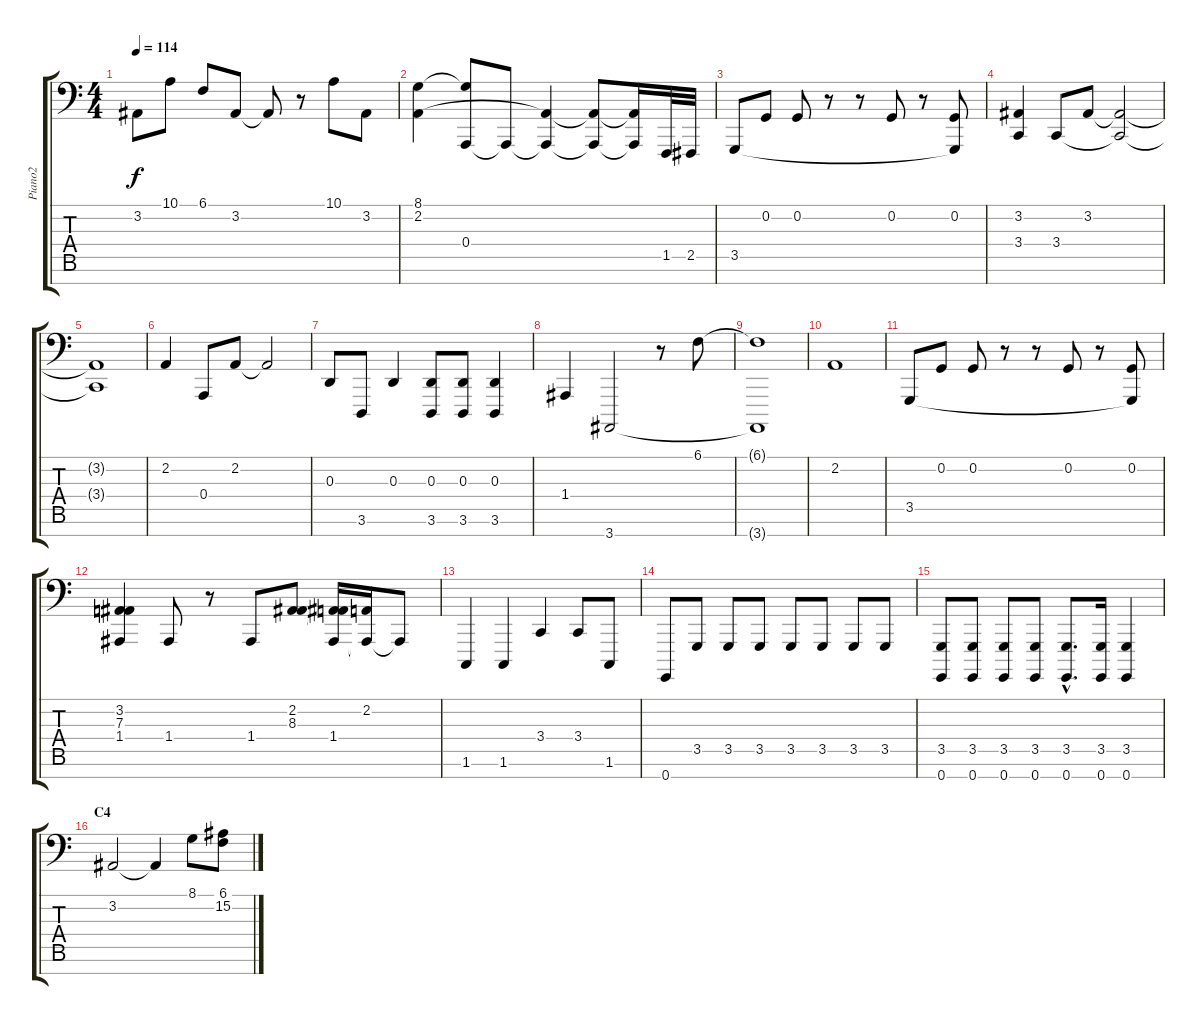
\track ("Piano2" "Piano2") {instrument brightacousticpiano}
\staff {score tabs}
\tuning (B2 G2 D2 A1 E1 B0 G0) {hide}
\ts (4 4)
\tempo 114
\clef f4
\ks c
3.2{t}.8{dy f} 10.1.8 6.1.8 3.2.8 3.2{t}.8 r.8 10.1.8 3.2.8 |
(8.1 2.2).4 (8.1{t} 0.4).8 0.4{t}.8 (2.2{t} 0.4{t}).4 (2.2{t} 0.4{t}).8 (2.2{t} 0.4{t}).16 1.5.32 2.5.32 |
3.5.8 0.2.8 0.2.8 r.8 r.8 0.2.8 r.8 (0.2 3.5{t}).8 |
(3.2 3.4).4 3.4.8 3.2.8 (3.2{t} 3.4{t}).2 |
(3.2{t} 3.4{t}).1 |
2.2.4 0.4.8 2.2.8 2.2{t}.2 |
0.3.8 3.6.8 0.3.4 (0.3 3.6).8 (0.3 3.6).8 (0.3 3.6).4 |
1.4.4 3.7.2 r.8 6.1.8 |
(6.1{t} 3.7{t}).1 |
2.2.1 |
3.5.8 0.2.8 0.2.8 r.8 r.8 0.2.8 r.8 (0.2 3.5{t}).8 |
(3.2 7.3 1.4).4 1.4.8 r.8 1.4.8 (2.2 8.3).8 (2.2{t} 8.3{t} 1.4).16 (2.2 1.4{t}).16 1.4{t}.8 |
1.6.4 1.6.4 3.4.4 3.4.8 1.6.8 |
0.7.8 3.5.8 3.5.8 3.5.8 3.5.8 3.5.8 3.5.8 3.5.8 |
(3.5 0.7).8 (3.5 0.7).8 (3.5 0.7).8 (3.5 0.7).8 (3.5{hac} 0.7{hac}).8{d} (3.5 0.7).16 (3.5 0.7).4 |
\section ("" "C4")
3.2.2 3.2{t}.4 8.1.8 (6.1 15.2).8
